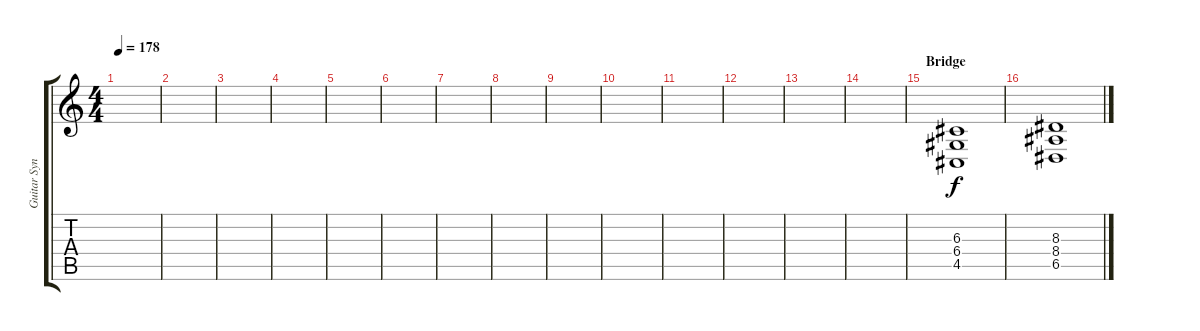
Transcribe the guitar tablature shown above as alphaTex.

\track ("Guitar Synth" "Guitar Syn") {instrument synthstrings1}
\staff {score tabs}
\tuning (E4 B3 G3 D3 A2 E2) {hide}
\ts (4 4)
\tempo 178
\clef g2
\ks c
|
|
|
|
|
|
|
|
|
|
|
|
|
|
\section ("" "Bridge")
(6.3 6.4 4.5).1 |
(8.3 8.4 6.5).1
